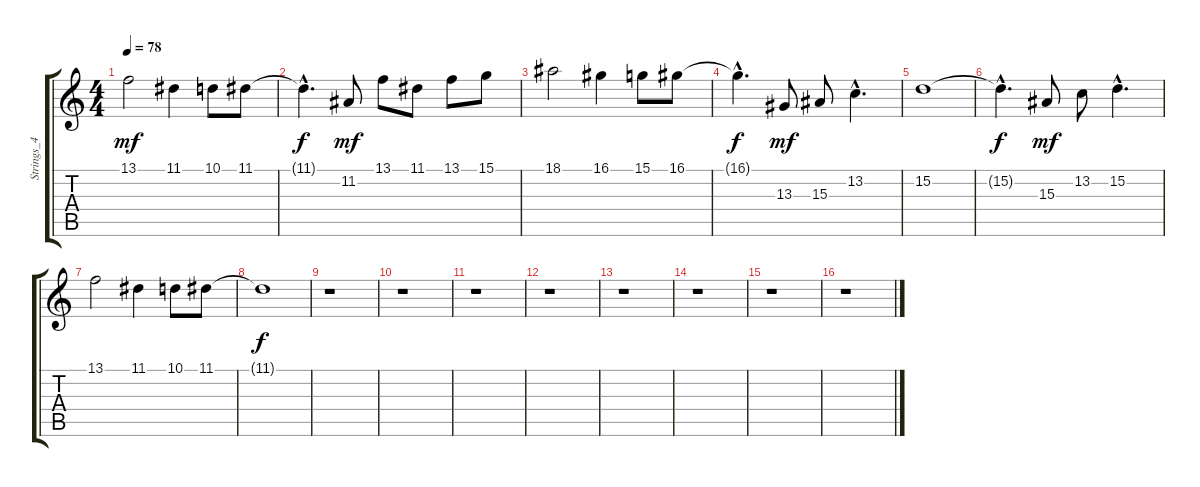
\track ("Strings_4" "Strings_4") {instrument stringensemble1}
\staff {score tabs}
\tuning (E4 B3 G3 D3 A2 E2) {hide}
\ts (4 4)
\tempo 78
\clef g2
\ks c
13.1.2{dy mf} 11.1.4 10.1.8 11.1.8 |
11.1{hac t}.4{d dy f} 11.2.8{dy mf} 13.1.8 11.1.8 13.1.8 15.1.8 |
18.1.2 16.1.4 15.1.8 16.1.8 |
16.1{hac t}.4{d dy f} 13.3.8{dy mf} 15.3.8 13.2{hac}.4{d} |
15.2.1 |
15.2{hac t}.4{d dy f} 15.3.8{dy mf} 13.2.8 15.2{hac}.4{d} |
13.1.2 11.1.4 10.1.8 11.1.8 |
11.1{t}.1{dy f} |
r.1 |
r.1 |
r.1 |
r.1 |
r.1 |
r.1 |
r.1 |
r.1
